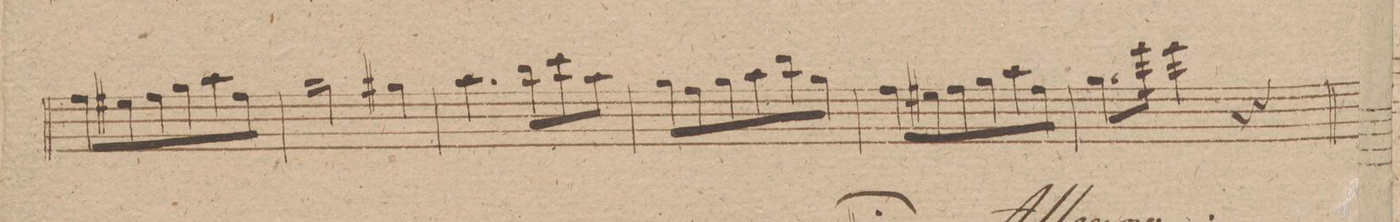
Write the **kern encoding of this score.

**kern	**dynam
*I"Flauto 1mo	*
*clefG2	*
*k[f#]	*
*met(c|)	*
*M3/4	*
8ff#\L	.
8ee#X\	.
8ff#\	.
8gg\	.
8aa\	.
8ff#\J	.
=246	=246
2gg\	.
4gg#X\	.
=247	=247
4.aa\	.
8bb\L	.
8ccc\	.
8aa\J	.
=248	=248
8gg\L	.
8ff#\	.
8gg\	.
8aa\	.
8bb\	.
8gg\J	.
=249	=249
8ff#\L	.
8ee#X\	.
8ff#\	.
8gg\	.
8aa\	.
8ff#\J	.
=250	=250
8.gg\L	.
*16\left	*
16eee\Jk	.
*4|left	*
4eee\	.
4r	.
=251	=251
*-	*-
